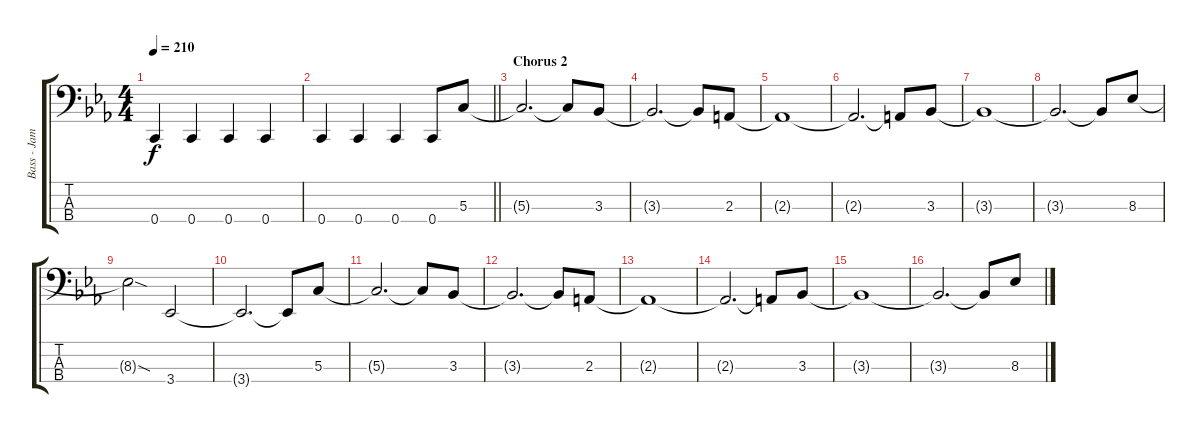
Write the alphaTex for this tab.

\track ("Bass - James Johnston" "Bass - Jam") {instrument electricbassfinger}
\staff {score tabs}
\tuning (F2 C2 G1 C1) {hide}
\ts (4 4)
\tempo 210
\clef f4
\ks cminor
0.4{t}.4{dy f} 0.4.4 0.4.4 0.4.4 |
\barLineRight lightlight
0.4.4 0.4.4 0.4.4 0.4.8 5.3.8 |
\section ("" "Chorus 2")
5.3{t}.2{d} 5.3{t}.8 3.3.8 |
3.3{t}.2{d} 3.3{t}.8 2.3.8 |
2.3{t}.1 |
2.3{t}.2{d} 2.3{t}.8 3.3.8 |
3.3{t}.1 |
3.3{t}.2{d} 3.3{t}.8 8.3.8 |
8.3{sod t}.2 3.4.2 |
3.4{t}.2{d} 3.4{t}.8 5.3.8 |
5.3{t}.2{d} 5.3{t}.8 3.3.8 |
3.3{t}.2{d} 3.3{t}.8 2.3.8 |
2.3{t}.1 |
2.3{t}.2{d} 2.3{t}.8 3.3.8 |
3.3{t}.1 |
3.3{t}.2{d} 3.3{t}.8 8.3.8
